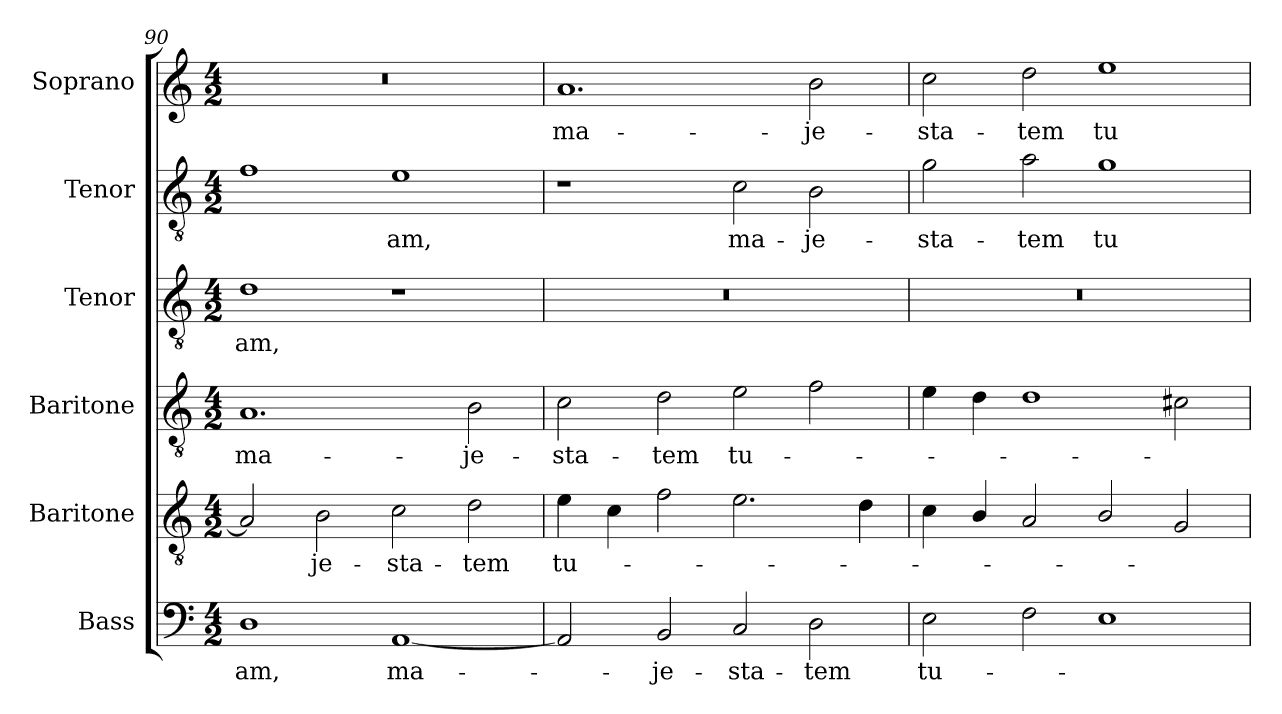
**kern	**text	**kern	**text	**kern	**text	**kern	**text	**kern	**text	**kern	**text
*part6	*part6	*part5	*part5	*part4	*part4	*part3	*part3	*part2	*part2	*part1	*part1
*staff6	*staff6	*staff5	*staff5	*staff4	*staff4	*staff3	*staff3	*staff2	*staff2	*staff1	*staff1
*I"Bass	*	*I"Baritone	*	*I"Baritone	*	*I"Tenor	*	*I"Tenor	*	*I"Soprano	*
*I'B.	*	*I'Bar.	*	*I'Bar.	*	*I'T.	*	*I'T.	*	*I'S.	*
*clefF4	*	*clefGv2	*	*clefGv2	*	*clefGv2	*	*clefGv2	*	*clefG2	*
*	*	*ITrd7c12	*	*ITrd7c12	*	*ITrd7c12	*	*ITrd7c12	*	*	*
*k[]	*	*k[]	*	*k[]	*	*k[]	*	*k[]	*	*k[]	*
*C:	*	*C:	*	*C:	*	*C:	*	*C:	*	*C:	*
*M4/2	*	*M4/2	*	*M4/2	*	*M4/2	*	*M4/2	*	*M4/2	*
=90	=90	=90	=90	=90	=90	=90	=90	=90	=90	=90	=90
!	!LO:LY:b:color=#000000	!	!	!	!	!	!	!	!	!	!
!	!	!	!	!	!LO:LY:b:color=#000000	!	!	!	!	!	!
!	!	!	!	!	!	!	!LO:LY:b:color=#000000	!	!	!LO:N:vis=1	!
1Di	-am,	2AAi/]	.	1.AAi	ma-	1Di	-am,	1Fi	.	0r	.
!	!	!	!LO:LY:b:color=#000000	!	!	!	!	!	!	!	!
.	.	2BBi\	-je-	.	.	.	.	.	.	.	.
!	!LO:LY:b:color=#000000	!	!	!	!	!	!	!	!	!	!
!	!	!	!LO:LY:b:color=#000000	!	!	!	!	!	!	!	!
!	!	!	!	!	!	!	!	!	!LO:LY:b:color=#000000	!	!
[1AAi	ma-	2Ci\	-sta-	.	.	1r	.	1Ei	-am,	.	.
!	!	!	!LO:LY:b:color=#000000	!	!	!	!	!	!	!	!
!	!	!	!	!	!LO:LY:b:color=#000000	!	!	!	!	!	!
.	.	2Di\	-tem	2BBi\	-je-	.	.	.	.	.	.
=91	=91	=91	=91	=91	=91	=91	=91	=91	=91	=91	=91
!	!	!	!LO:LY:b:color=#000000	!	!	!	!	!	!	!	!
!	!	!	!	!	!LO:LY:b:color=#000000	!LO:N:vis=1	!	!	!	!	!
!	!	!	!	!	!	!	!	!	!	!	!LO:LY:b:color=#000000
2AAi/]	.	4Ei\	tu-	2Ci\	-sta-	0r	.	1r	.	1.ai	ma-
.	.	4Ci\	.	.	.	.	.	.	.	.	.
!	!LO:LY:b:color=#000000	!	!	!	!	!	!	!	!	!	!
!	!	!	!	!	!LO:LY:b:color=#000000	!	!	!	!	!	!
2BBi/	-je-	2Fi\	.	2Di\	-tem	.	.	.	.	.	.
!	!LO:LY:b:color=#000000	!	!	!	!	!	!	!	!	!	!
!	!	!	!	!	!LO:LY:b:color=#000000	!	!	!	!	!	!
!	!	!	!	!	!	!	!	!	!LO:LY:b:color=#000000	!	!
2Ci/	-sta-	2.Ei\	.	2Ei\	tu-	.	.	2Ci\	ma-	.	.
!	!LO:LY:b:color=#000000	!	!	!	!	!	!	!	!	!	!
!	!	!	!	!	!	!	!	!	!LO:LY:b:color=#000000	!	!
!	!	!	!	!	!	!	!	!	!	!	!LO:LY:b:color=#000000
2Di\	-tem	.	.	2Fi\	.	.	.	2BBi\	-je-	2bi\	-je-
.	.	4Di\	.	.	.	.	.	.	.	.	.
=92	=92	=92	=92	=92	=92	=92	=92	=92	=92	=92	=92
!	!LO:LY:b:color=#000000	!	!	!	!	!LO:N:vis=1	!	!	!	!	!
!	!	!	!	!	!	!	!	!	!LO:LY:b:color=#000000	!	!
!	!	!	!	!	!	!	!	!	!	!	!LO:LY:b:color=#000000
2Ei\	tu-	4Ci\	.	4Ei\	.	0r	.	2Gi\	-sta-	2cci\	-sta-
.	.	4BBi/	.	4Di\	.	.	.	.	.	.	.
!	!	!	!	!	!	!	!	!	!LO:LY:b:color=#000000	!	!
!	!	!	!	!	!	!	!	!	!	!	!LO:LY:b:color=#000000
2Fi\	.	2AAi/	.	1Di	.	.	.	2Ai\	-tem	2ddi\	-tem
!	!	!	!	!	!	!	!	!	!LO:LY:b:color=#000000	!	!
!	!	!	!	!	!	!	!	!	!	!	!LO:LY:b:color=#000000
1Ei	.	2BBi/	.	.	.	.	.	1Gi	tu-	1eei	tu-
.	.	2GGi/	.	2C#Xi\	.	.	.	.	.	.	.
=	=	=	=	=	=	=	=	=	=	=	=
*-	*-	*-	*-	*-	*-	*-	*-	*-	*-	*-	*-
